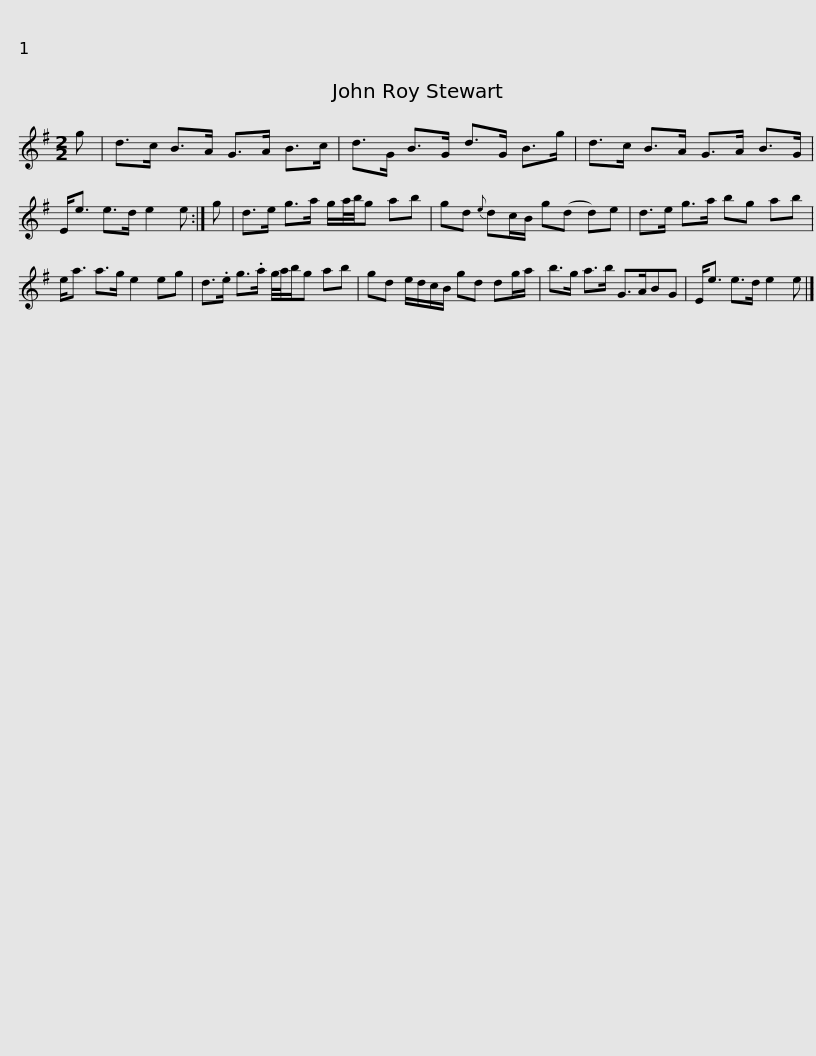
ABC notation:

X:1
L:1/8
M:2/2
I:linebreak $
K:Emin
V:1 treble
V:1
 g | d>c B>A G>A B>c | d>G B>G d>G B>g | d>c B>A G>A B>G | E<e e>d e2 e :| %5
 g |$ d>e g>a g/a/4b/4g ab | gd{e} dc/B/ g(d d)e | d>e g>a bg ab | e<a a>g e2 eg |$ %10
 d>.e g>.a g/4a/4b/g ab | gd e/d/c/B/ gd dg/a/ | b>g a>b G>ABG | E<e e>d e2 e |] %14
